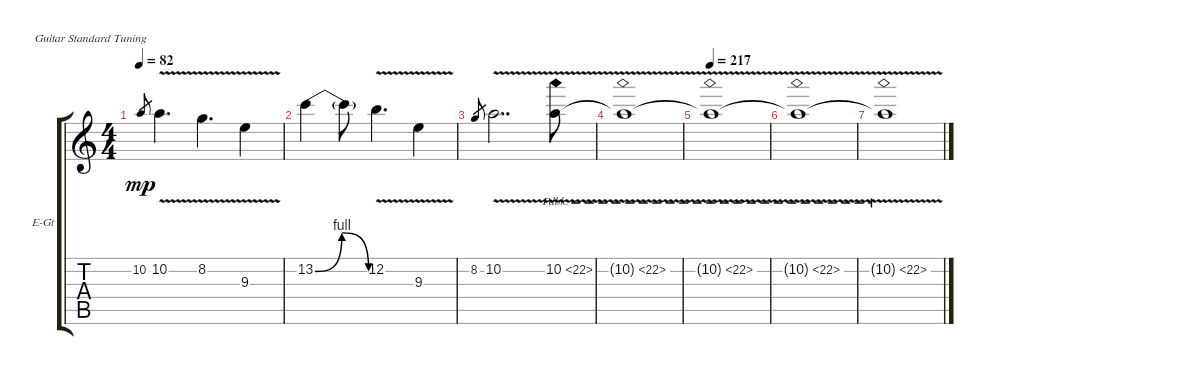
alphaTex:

\bracketExtendMode groupsimilarinstruments
\firstSystemTrackNameOrientation horizontal
\otherSystemsTrackNameOrientation horizontal
\track ("Lead Guitar 2" "E-Gt") {instrument distortionguitar}
\staff {score tabs}
\tuning (E4 B3 G3 D3 A2 E2)
\ts (4 4)
\tempo 82
\clef g2
\ks c
10.2.8{gr dy mp} 10.2{v}.4{d} 8.2{v}.4{d} 9.3{v}.4 |
13.2{be (bendrelease 0 0 10.2 4 31.799999999999997 4 40.199999999999996 0)}.4 13.2{t}.8 12.2{v}.4{d} 9.3{v}.4 |
8.2.8{gr} 10.2{v}.2{dd} 10.2{fh 12 v}.8 |
10.2{fh 12 v t}.1 |
\tempo 217
10.2{fh 12 v t}.1 |
10.2{fh 12 v t}.1 |
10.2{fh 12 v t}.1
